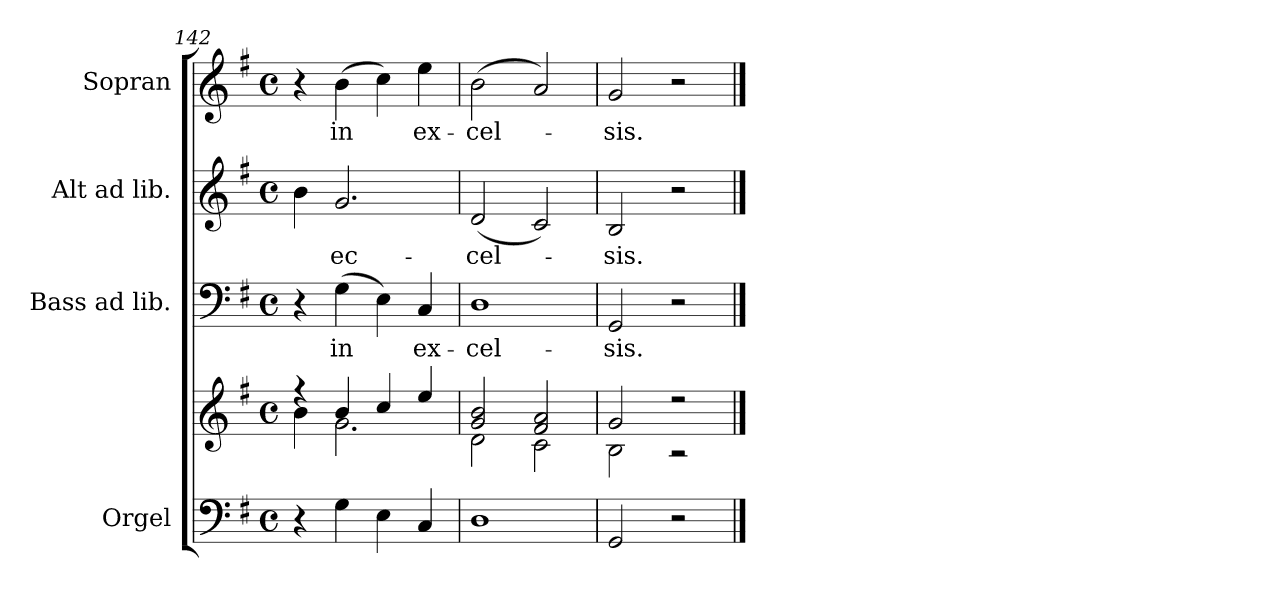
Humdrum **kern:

**kern	**kern	**kern	**text	**kern	**text	**kern	**text
*part4	*part4	*part3	*part3	*part2	*part2	*part1	*part1
*staff5	*staff4	*staff3	*staff3	*staff2	*staff2	*staff1	*staff1
*I"Orgel	*	*I"Bass ad lib.	*	*I"Alt ad lib.	*	*I"Sopran	*
*I'Org.	*	*I'B.	*	*I'A.	*	*I'S.	*
*clefF4	*clefG2	*clefF4	*	*clefG2	*	*clefG2	*
*k[f#]	*k[f#]	*k[f#]	*	*k[f#]	*	*k[f#]	*
*G:	*G:	*G:	*	*G:	*	*G:	*
*M4/4	*M4/4	*M4/4	*	*M4/4	*	*M4/4	*
*met(c)	*met(c)	*met(c)	*	*met(c)	*	*met(c)	*
=142	=142	=142	=142	=142	=142	=142	=142
*	*^	*	*	*	*	*	*
4r	4rff	4b\	4r	.	4b\	.	4r	.
!	!	!	!	!LO:LY:b	!	!LO:LY:b	!	!LO:LY:b
4G\	4b/	2.g\	(>4G\	in	2.g/	ec-	(>4b\	in
4E\	4cc/	.	4E\)	.	.	.	4cc\)	.
!	!	!	!	!LO:LY:b	!	!	!	!LO:LY:b
4C/	4ee/	.	4C/	ex-	.	.	4ee\	ex-
=143	=143	=143	=143	=143	=143	=143	=143	=143
!	!	!	!	!LO:LY:b	!	!LO:LY:b	!	!LO:LY:b
1D	2g/ 2b/	2d\	1D	-cel-	(<2d/	-cel-	(>2b\	-cel-
.	2f#/ 2a/	2c\	.	.	2c/)	.	2a/)	.
=144	=144	=144	=144	=144	=144	=144	=144	=144
!	!	!	!	!LO:LY:b	!	!LO:LY:b	!	!LO:LY:b
2GG/	2g/	2B\	2GG/	-sis.	2B/	-sis.	2g/	-sis.
2r	2r	2r	2r	.	2r	.	2r	.
*	*v	*v	*	*	*	*	*	*
==	==	==	==	==	==	==	==
*-	*-	*-	*-	*-	*-	*-	*-
